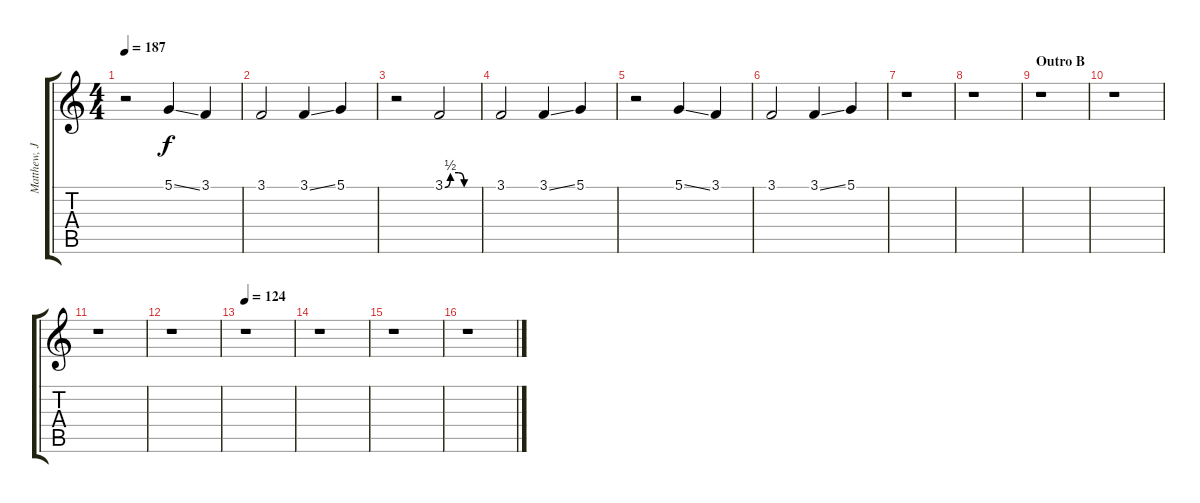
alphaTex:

\track ("Matthew, Jason - Backing Vocals" "Matthew, J") {instrument oboe}
\staff {score tabs}
\tuning (D4 A3 F3 C3 G2 C2) {hide}
\ts (4 4)
\tempo 187
\clef g2
\ks c
r.2{dy f} 5.1{ss}.4 3.1.4 |
3.1.2 3.1{ss}.4 5.1.4 |
r.2 3.1{be (custom 0 0 10 2 25 2 35 0 60 0)}.2 |
3.1.2 3.1{ss}.4 5.1.4 |
r.2 5.1{ss}.4 3.1.4 |
3.1.2 3.1{ss}.4 5.1.4 |
r.1 |
r.1 |
\section ("" "Outro B")
r.1 |
r.1 |
r.1 |
r.1 |
\tempo 124
r.1 |
r.1 |
r.1 |
r.1
